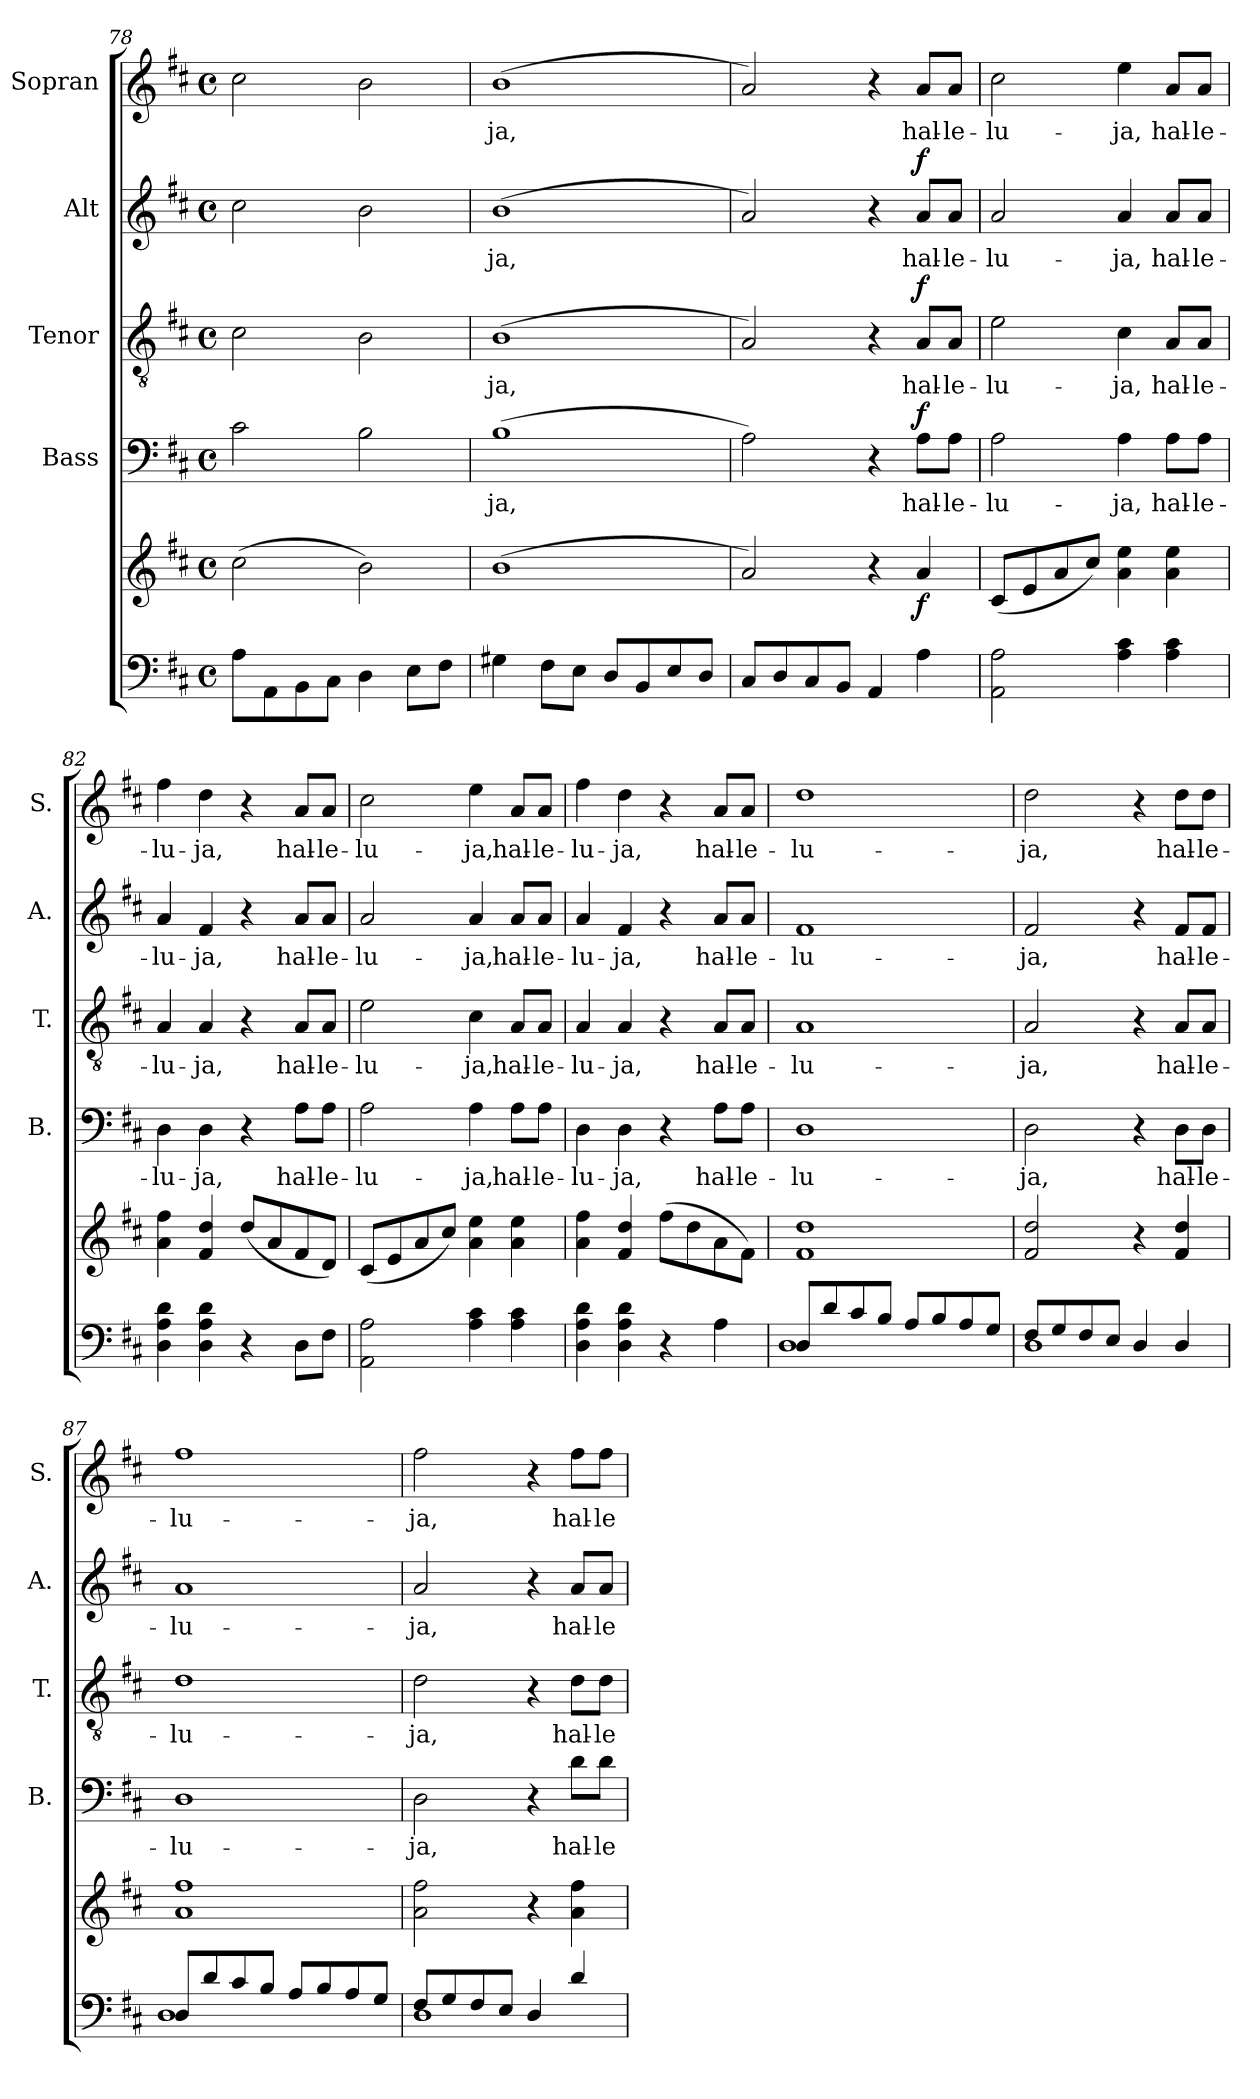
**kern	**kern	**dynam	**kern	**text	**dynam	**kern	**text	**dynam	**kern	**text	**dynam	**kern	**text
*part5	*part5	*part5	*part4	*part4	*part4	*part3	*part3	*part3	*part2	*part2	*part2	*part1	*part1
*staff6	*staff5	*staff5/6	*staff4	*staff4	*staff4	*staff3	*staff3	*staff3	*staff2	*staff2	*staff2	*staff1	*staff1
*	*	*	*I"Bass	*	*	*I"Tenor	*	*	*I"Alt	*	*	*I"Sopran	*
*	*	*	*I'B.	*	*	*I'T.	*	*	*I'A.	*	*	*I'S.	*
*clefF4	*clefG2	*	*clefF4	*	*	*clefGv2	*	*	*clefG2	*	*	*clefG2	*
*k[f#c#]	*k[f#c#]	*	*k[f#c#]	*	*	*k[f#c#]	*	*	*k[f#c#]	*	*	*k[f#c#]	*
*D:	*D:	*	*D:	*	*	*D:	*	*	*D:	*	*	*D:	*
*M4/4	*M4/4	*	*M4/4	*	*	*M4/4	*	*	*M4/4	*	*	*M4/4	*
*met(c)	*met(c)	*	*met(c)	*	*	*met(c)	*	*	*met(c)	*	*	*met(c)	*
=78	=78	=78	=78	=78	=78	=78	=78	=78	=78	=78	=78	=78	=78
8A\L	(>2cc#\	.	2c#\	.	.	2c#\	.	.	2cc#\	.	.	2cc#\	.
8AA\	.	.	.	.	.	.	.	.	.	.	.	.	.
8BB\	.	.	.	.	.	.	.	.	.	.	.	.	.
8C#\J	.	.	.	.	.	.	.	.	.	.	.	.	.
4D\	2b\)	.	2B\	.	.	2B\	.	.	2b\	.	.	2b\	.
8E\L	.	.	.	.	.	.	.	.	.	.	.	.	.
8F#\J	.	.	.	.	.	.	.	.	.	.	.	.	.
=79	=79	=79	=79	=79	=79	=79	=79	=79	=79	=79	=79	=79	=79
!	!	!	!	!LO:LY:b	!	!	!LO:LY:b	!	!	!LO:LY:b	!	!	!LO:LY:b
4G#X\	(>1b	.	(>1B	-ja,	.	(>1B	-ja,	.	(>1b	-ja,	.	(>1b	-ja,
8F#\L	.	.	.	.	.	.	.	.	.	.	.	.	.
8E\J	.	.	.	.	.	.	.	.	.	.	.	.	.
8D/L	.	.	.	.	.	.	.	.	.	.	.	.	.
8BB/	.	.	.	.	.	.	.	.	.	.	.	.	.
8E/	.	.	.	.	.	.	.	.	.	.	.	.	.
8D/J	.	.	.	.	.	.	.	.	.	.	.	.	.
=80	=80	=80	=80	=80	=80	=80	=80	=80	=80	=80	=80	=80	=80
8C#/L	2a/)	.	2A\)	.	.	2A/)	.	.	2a/)	.	.	2a/)	.
8D/	.	.	.	.	.	.	.	.	.	.	.	.	.
8C#/	.	.	.	.	.	.	.	.	.	.	.	.	.
8BB/J	.	.	.	.	.	.	.	.	.	.	.	.	.
4AA/	4r	.	4r	.	.	4r	.	.	4r	.	.	4r	.
!	!	!LO:DY:b	!	!LO:LY:b	!LO:DY:a	!	!LO:LY:b	!LO:DY:a	!	!LO:LY:b	!LO:DY:a	!	!LO:LY:b
4A\	4a/	f	8A\L	hal-	f	8A/L	hal-	f	8a/L	hal-	f	8a/L	hal-
!	!	!	!	!LO:LY:b	!	!	!LO:LY:b	!	!	!LO:LY:b	!	!	!LO:LY:b
.	.	.	8A\J	-le-	.	8A/J	-le-	.	8a/J	-le-	.	8a/J	-le-
!!LO:LB:g=z
=81	=81	=81	=81	=81	=81	=81	=81	=81	=81	=81	=81	=81	=81
!	!	!	!	!LO:LY:b	!	!	!LO:LY:b	!	!	!LO:LY:b	!	!	!LO:LY:b
2AA\ 2A\	(<8c#/L	.	2A\	-lu-	.	2e\	-lu-	.	2a/	-lu-	.	2cc#\	-lu-
.	8e/	.	.	.	.	.	.	.	.	.	.	.	.
.	8a/	.	.	.	.	.	.	.	.	.	.	.	.
.	8cc#/J)	.	.	.	.	.	.	.	.	.	.	.	.
!	!	!	!	!LO:LY:b	!	!	!LO:LY:b	!	!	!LO:LY:b	!	!	!LO:LY:b
4A\ 4c#\	4a\ 4ee\	.	4A\	-ja,	.	4c#\	-ja,	.	4a/	-ja,	.	4ee\	-ja,
!	!	!	!	!LO:LY:b	!	!	!LO:LY:b	!	!	!LO:LY:b	!	!	!LO:LY:b
4A\ 4c#\	4a\ 4ee\	.	8A\L	hal-	.	8A/L	hal-	.	8a/L	hal-	.	8a/L	hal-
!	!	!	!	!LO:LY:b	!	!	!LO:LY:b	!	!	!LO:LY:b	!	!	!LO:LY:b
.	.	.	8A\J	-le-	.	8A/J	-le-	.	8a/J	-le-	.	8a/J	-le-
=82	=82	=82	=82	=82	=82	=82	=82	=82	=82	=82	=82	=82	=82
!	!	!	!	!LO:LY:b	!	!	!LO:LY:b	!	!	!LO:LY:b	!	!	!LO:LY:b
4D\ 4A\ 4d\	4a\ 4ff#\	.	4D\	-lu-	.	4A/	-lu-	.	4a/	-lu-	.	4ff#\	-lu-
!	!	!	!	!LO:LY:b	!	!	!LO:LY:b	!	!	!LO:LY:b	!	!	!LO:LY:b
4D\ 4A\ 4d\	4f#/ 4dd/	.	4D\	-ja,	.	4A/	-ja,	.	4f#/	-ja,	.	4dd\	-ja,
4r	(<8dd/L	.	4r	.	.	4r	.	.	4r	.	.	4r	.
.	8a/	.	.	.	.	.	.	.	.	.	.	.	.
!	!	!	!	!LO:LY:b	!	!	!LO:LY:b	!	!	!LO:LY:b	!	!	!LO:LY:b
8D\L	8f#/	.	8A\L	hal-	.	8A/L	hal-	.	8a/L	hal-	.	8a/L	hal-
!	!	!	!	!LO:LY:b	!	!	!LO:LY:b	!	!	!LO:LY:b	!	!	!LO:LY:b
8F#\J	8d/J)	.	8A\J	-le-	.	8A/J	-le-	.	8a/J	-le-	.	8a/J	-le-
=83	=83	=83	=83	=83	=83	=83	=83	=83	=83	=83	=83	=83	=83
!	!	!	!	!LO:LY:b	!	!	!LO:LY:b	!	!	!LO:LY:b	!	!	!LO:LY:b
2AA\ 2A\	(<8c#/L	.	2A\	-lu-	.	2e\	-lu-	.	2a/	-lu-	.	2cc#\	-lu-
.	8e/	.	.	.	.	.	.	.	.	.	.	.	.
.	8a/	.	.	.	.	.	.	.	.	.	.	.	.
.	8cc#/J)	.	.	.	.	.	.	.	.	.	.	.	.
!	!	!	!	!LO:LY:b	!	!	!LO:LY:b	!	!	!LO:LY:b	!	!	!LO:LY:b
4A\ 4c#\	4a\ 4ee\	.	4A\	-ja,	.	4c#\	-ja,	.	4a/	-ja,	.	4ee\	-ja,
!	!	!	!	!LO:LY:b	!	!	!LO:LY:b	!	!	!LO:LY:b	!	!	!LO:LY:b
4A\ 4c#\	4a\ 4ee\	.	8A\L	hal-	.	8A/L	hal-	.	8a/L	hal-	.	8a/L	hal-
!	!	!	!	!LO:LY:b	!	!	!LO:LY:b	!	!	!LO:LY:b	!	!	!LO:LY:b
.	.	.	8A\J	-le-	.	8A/J	-le-	.	8a/J	-le-	.	8a/J	-le-
=84	=84	=84	=84	=84	=84	=84	=84	=84	=84	=84	=84	=84	=84
!	!	!	!	!LO:LY:b	!	!	!LO:LY:b	!	!	!LO:LY:b	!	!	!LO:LY:b
4D\ 4A\ 4d\	4a\ 4ff#\	.	4D\	-lu-	.	4A/	-lu-	.	4a/	-lu-	.	4ff#\	-lu-
!	!	!	!	!LO:LY:b	!	!	!LO:LY:b	!	!	!LO:LY:b	!	!	!LO:LY:b
4D\ 4A\ 4d\	4f#/ 4dd/	.	4D\	-ja,	.	4A/	-ja,	.	4f#/	-ja,	.	4dd\	-ja,
4r	(>8ff#\L	.	4r	.	.	4r	.	.	4r	.	.	4r	.
.	8dd\	.	.	.	.	.	.	.	.	.	.	.	.
!	!	!	!	!LO:LY:b	!	!	!LO:LY:b	!	!	!LO:LY:b	!	!	!LO:LY:b
4A\	8a\	.	8A\L	hal-	.	8A/L	hal-	.	8a/L	hal-	.	8a/L	hal-
!	!	!	!	!LO:LY:b	!	!	!LO:LY:b	!	!	!LO:LY:b	!	!	!LO:LY:b
.	8f#\J)	.	8A\J	-le-	.	8A/J	-le-	.	8a/J	-le-	.	8a/J	-le-
=85	=85	=85	=85	=85	=85	=85	=85	=85	=85	=85	=85	=85	=85
*^	*	*	*	*	*	*	*	*	*	*	*	*	*
!	!	!	!	!	!LO:LY:b	!	!	!LO:LY:b	!	!	!LO:LY:b	!	!	!LO:LY:b
8D/L	1D	1f# 1dd	.	1D	-lu-	.	1A	-lu-	.	1f#	-lu-	.	1dd	-lu-
8d/	.	.	.	.	.	.	.	.	.	.	.	.	.	.
8c#/	.	.	.	.	.	.	.	.	.	.	.	.	.	.
8B/J	.	.	.	.	.	.	.	.	.	.	.	.	.	.
8A/L	.	.	.	.	.	.	.	.	.	.	.	.	.	.
8B/	.	.	.	.	.	.	.	.	.	.	.	.	.	.
8A/	.	.	.	.	.	.	.	.	.	.	.	.	.	.
8G/J	.	.	.	.	.	.	.	.	.	.	.	.	.	.
=86	=86	=86	=86	=86	=86	=86	=86	=86	=86	=86	=86	=86	=86	=86
!	!	!	!	!	!LO:LY:b	!	!	!LO:LY:b	!	!	!LO:LY:b	!	!	!LO:LY:b
8F#/L	1D	2f#/ 2dd/	.	2D\	-ja,	.	2A/	-ja,	.	2f#/	-ja,	.	2dd\	-ja,
8G/	.	.	.	.	.	.	.	.	.	.	.	.	.	.
8F#/	.	.	.	.	.	.	.	.	.	.	.	.	.	.
8E/J	.	.	.	.	.	.	.	.	.	.	.	.	.	.
4D/	.	4r	.	4r	.	.	4r	.	.	4r	.	.	4r	.
!	!	!	!	!	!LO:LY:b	!	!	!LO:LY:b	!	!	!LO:LY:b	!	!	!LO:LY:b
4D/	.	4f#/ 4dd/	.	8D\L	hal-	.	8A/L	hal-	.	8f#/L	hal-	.	8dd\L	hal-
!	!	!	!	!	!LO:LY:b	!	!	!LO:LY:b	!	!	!LO:LY:b	!	!	!LO:LY:b
.	.	.	.	8D\J	-le-	.	8A/J	-le-	.	8f#/J	-le-	.	8dd\J	-le-
!!LO:PB:g=z
=87	=87	=87	=87	=87	=87	=87	=87	=87	=87	=87	=87	=87	=87	=87
!	!	!	!	!	!LO:LY:b	!	!	!LO:LY:b	!	!	!LO:LY:b	!	!	!LO:LY:b
8D/L	1D	1a 1ff#	.	1D	-lu-	.	1d	-lu-	.	1a	-lu-	.	1ff#	-lu-
8d/	.	.	.	.	.	.	.	.	.	.	.	.	.	.
8c#/	.	.	.	.	.	.	.	.	.	.	.	.	.	.
8B/J	.	.	.	.	.	.	.	.	.	.	.	.	.	.
8A/L	.	.	.	.	.	.	.	.	.	.	.	.	.	.
8B/	.	.	.	.	.	.	.	.	.	.	.	.	.	.
8A/	.	.	.	.	.	.	.	.	.	.	.	.	.	.
8G/J	.	.	.	.	.	.	.	.	.	.	.	.	.	.
=88	=88	=88	=88	=88	=88	=88	=88	=88	=88	=88	=88	=88	=88	=88
!	!	!	!	!	!LO:LY:b	!	!	!LO:LY:b	!	!	!LO:LY:b	!	!	!LO:LY:b
8F#/L	1D	2a\ 2ff#\	.	2D\	-ja,	.	2d\	-ja,	.	2a/	-ja,	.	2ff#\	-ja,
8G/	.	.	.	.	.	.	.	.	.	.	.	.	.	.
8F#/	.	.	.	.	.	.	.	.	.	.	.	.	.	.
8E/J	.	.	.	.	.	.	.	.	.	.	.	.	.	.
4D/	.	4r	.	4r	.	.	4r	.	.	4r	.	.	4r	.
!	!	!	!	!	!LO:LY:b	!	!	!LO:LY:b	!	!	!LO:LY:b	!	!	!LO:LY:b
4d/	.	4a\ 4ff#\	.	8d\L	hal-	.	8d\L	hal-	.	8a/L	hal-	.	8ff#\L	hal-
!	!	!	!	!	!LO:LY:b	!	!	!LO:LY:b	!	!	!LO:LY:b	!	!	!LO:LY:b
.	.	.	.	8d\J	-le-	.	8d\J	-le-	.	8a/J	-le-	.	8ff#\J	-le-
*v	*v	*	*	*	*	*	*	*	*	*	*	*	*	*
=	=	=	=	=	=	=	=	=	=	=	=	=	=
*-	*-	*-	*-	*-	*-	*-	*-	*-	*-	*-	*-	*-	*-
